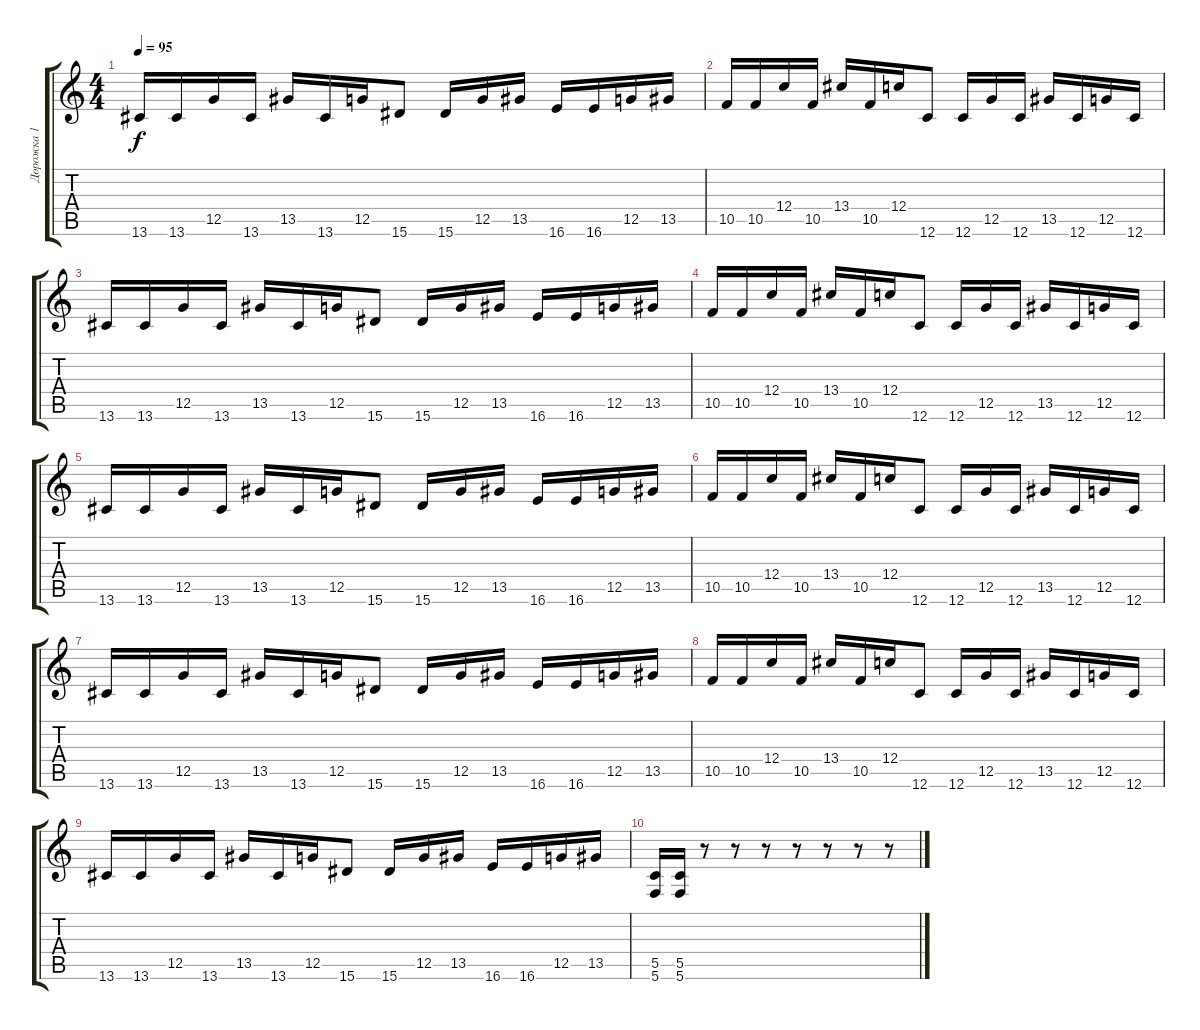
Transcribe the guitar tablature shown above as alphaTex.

\track ("Дорожка 1" "Дорожка 1") {instrument distortionguitar}
\staff {score tabs}
\tuning (D4 A3 F3 C3 G2 C2) {hide}
\ts (4 4)
\tempo 95
\clef g2
\ks c
13.6.16{dy f} 13.6.16 12.5.16 13.6.16 13.5.16 13.6.16 12.5.16 15.6.8 15.6.16 12.5.16 13.5.16 16.6.16 16.6.16 12.5.16 13.5.16 |
10.5.16 10.5.16 12.4.16 10.5.16 13.4.16 10.5.16 12.4.16 12.6.8 12.6.16 12.5.16 12.6.16 13.5.16 12.6.16 12.5.16 12.6.16 |
13.6.16 13.6.16 12.5.16 13.6.16 13.5.16 13.6.16 12.5.16 15.6.8 15.6.16 12.5.16 13.5.16 16.6.16 16.6.16 12.5.16 13.5.16 |
10.5.16 10.5.16 12.4.16 10.5.16 13.4.16 10.5.16 12.4.16 12.6.8 12.6.16 12.5.16 12.6.16 13.5.16 12.6.16 12.5.16 12.6.16 |
13.6.16 13.6.16 12.5.16 13.6.16 13.5.16 13.6.16 12.5.16 15.6.8 15.6.16 12.5.16 13.5.16 16.6.16 16.6.16 12.5.16 13.5.16 |
10.5.16 10.5.16 12.4.16 10.5.16 13.4.16 10.5.16 12.4.16 12.6.8 12.6.16 12.5.16 12.6.16 13.5.16 12.6.16 12.5.16 12.6.16 |
13.6.16 13.6.16 12.5.16 13.6.16 13.5.16 13.6.16 12.5.16 15.6.8 15.6.16 12.5.16 13.5.16 16.6.16 16.6.16 12.5.16 13.5.16 |
10.5.16 10.5.16 12.4.16 10.5.16 13.4.16 10.5.16 12.4.16 12.6.8 12.6.16 12.5.16 12.6.16 13.5.16 12.6.16 12.5.16 12.6.16 |
13.6.16 13.6.16 12.5.16 13.6.16 13.5.16 13.6.16 12.5.16 15.6.8 15.6.16 12.5.16 13.5.16 16.6.16 16.6.16 12.5.16 13.5.16 |
(5.5 5.6).16 (5.5 5.6).16 r.8 r.8 r.8 r.8 r.8 r.8 r.8
